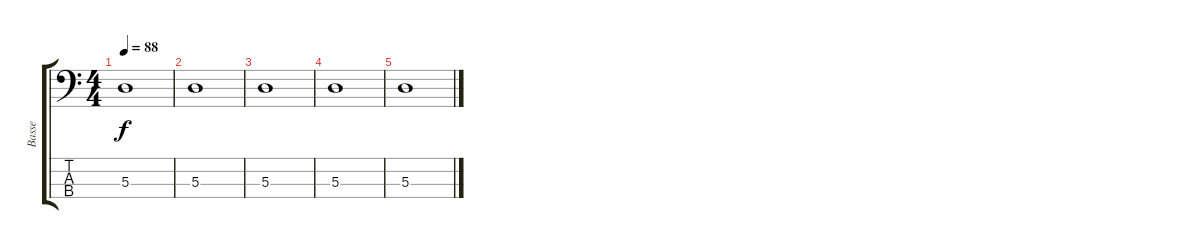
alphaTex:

\track ("Basse" "Basse") {instrument acousticbass}
\staff {score tabs}
\tuning (G2 D2 A1 E1) {hide}
\ts (4 4)
\tempo 88
\clef f4
\ks c
5.3.1{dy f} |
5.3.1 |
5.3.1 |
5.3.1 |
5.3.1
